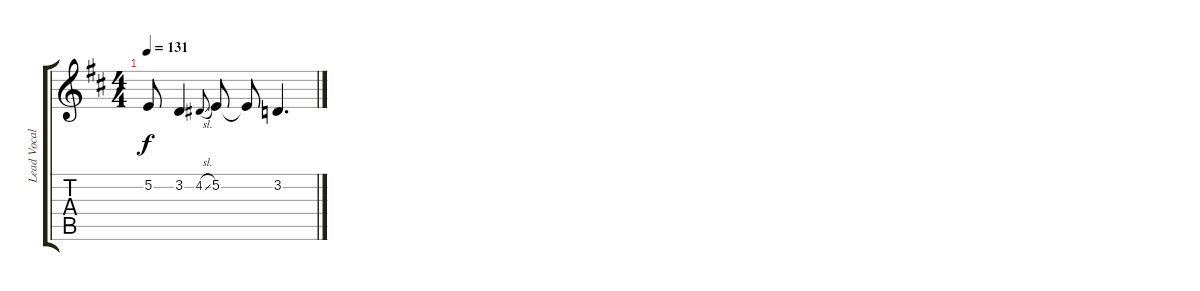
\track ("Lead Vocals" "Lead Vocal") {instrument clarinet}
\staff {score tabs}
\tuning (E4 B3 G3 D3 A2 E2) {hide}
\ts (4 4)
\tempo 131
\clef g2
\ks d
5.2{t}.8{dy f} 3.2.4 4.2{sl}.8{gr onbeat} 5.2.8 5.2{t}.8 3.2.4{d}
